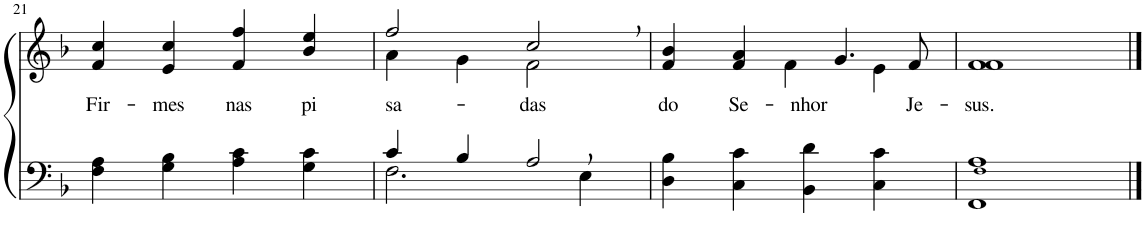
**kern	**kern	**text
*part2	*part1	*part1
*staff2	*staff1	*staff1
*I"Parte III e IV	*I"Parte I e II	*
!!LO:PB:g=z
*clefF4	*clefG2	*
*Trd1c2	*Trd1c2	*
*k[b-]	*k[b-]	*
*M4/4	*M4/4	*
=21	=21	=21
!	!	!LO:LY:b
4F\ 4A\	4f/ 4cc/	Fir-
!	!	!LO:LY:b
4G\ 4B-\	4e/ 4cc/	-mes
!	!	!LO:LY:b
4A\ 4c\	4f/ 4ff/	nas
!	!	!LO:LY:b
4G\ 4c\	4b-/ 4ee/	pi-
=22	=22	=22
*^	*^	*
!	!	!	!	!LO:LY:b
4c/	2.F\	2ff/	4a\	-sa-
4B-/	.	.	4g\	.
!	!	!	!	!LO:LY:b
2A,/	.	2cc,/	2f\	-das
.	4E\	.	.	.
=23	=23	=23	=23	=23
!	!	!	!	!LO:LY:b
*v	*v	*	*	*
4D\ 4B-\	4f/ 4b-/	2ryy	do
!	!	!	!LO:LY:b
4C\ 4c\	4f/ 4a/	.	Se-
!	!	!	!LO:LY:b
4BB-\ 4d\	4.g/	4f\	-nhor
4C\ 4c\	.	4e\	.
!	!	!	!LO:LY:b
.	8f/	.	Je-
*	*v	*v	*
=24	=24	=24
!	!	!LO:LY:b
1FF 1F! 1A	1f 1f	-sus.
==	==	==
*-	*-	*-
